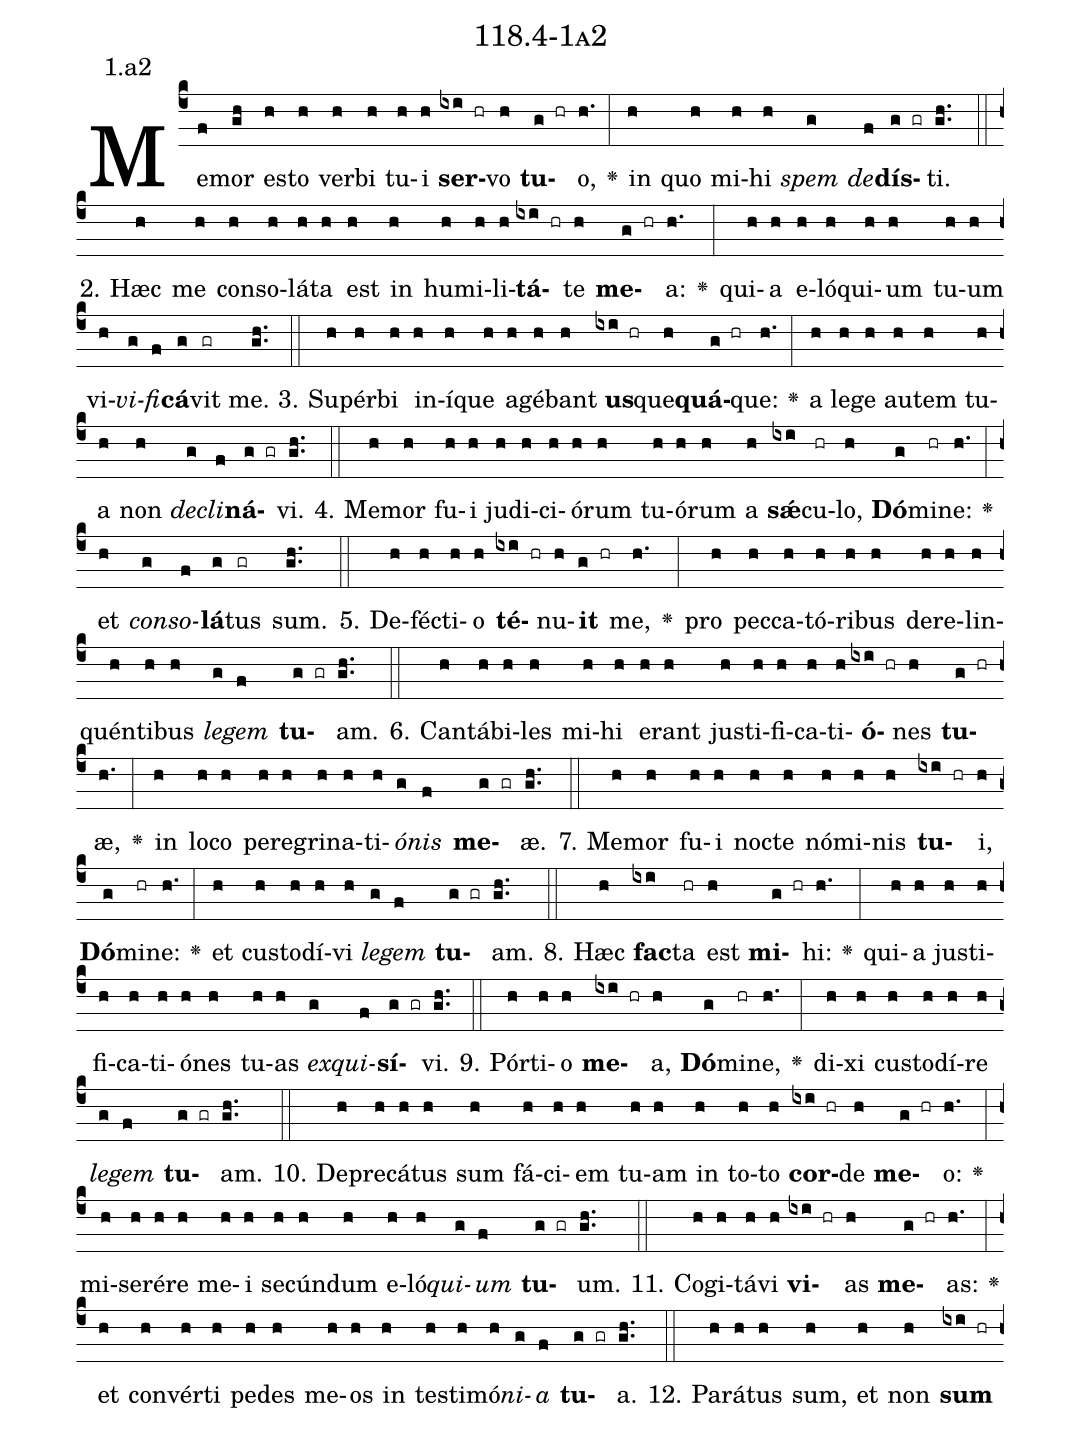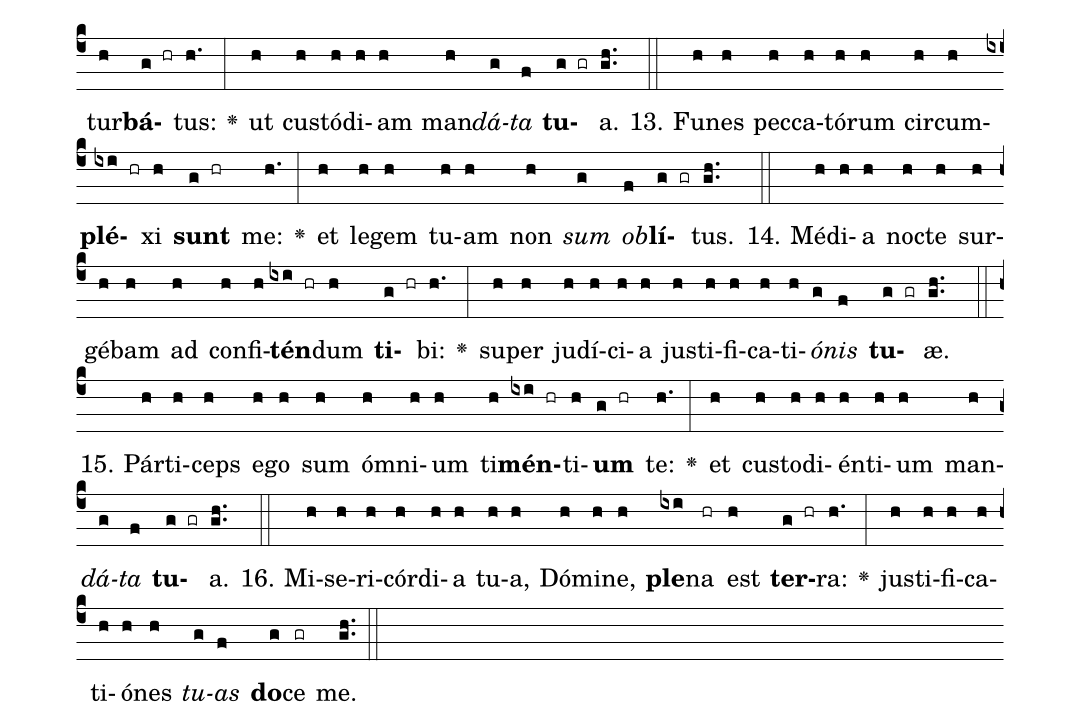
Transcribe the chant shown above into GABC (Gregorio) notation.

name: 118.4-1a2;
annotation: 1.a2;
%%
(c4)Me(f)mor(gh) es(h)to(h) ver(h)bi(h) tu(h)i(h) <b>ser</b>(ixi hr)vo(h) <b>tu</b>(g hr)o,(h.) <v>\greheightstar</v>(:) in(h) quo(h) mi(h)hi(h) <i>spem</i>(g) <i>de</i>(f)<b>dís</b>(g gr)ti.(gh..) (::)
2. Hæc(h) me(h) con(h)so(h)lá(h)ta(h) est(h) in(h) hu(h)mi(h)li(h)<b>tá</b>(ixi hr)te(h) <b>me</b>(g hr)a:(h.) <v>\greheightstar</v>(:) qui(h)a(h) e(h)ló(h)qui(h)um(h) tu(h)um(h) vi(h)<i>vi</i>(g)<i>fi</i>(f)<b>cá</b>(g)vit(gr) me.(gh..) (::)
3. Su(h)pér(h)bi(h) in(h)í(h)que(h) a(h)gé(h)bant(h) <b>us</b>(ixi hr)que(h)<b>quá</b>(g hr)que:(h.) <v>\greheightstar</v>(:) a(h) le(h)ge(h) au(h)tem(h) tu(h)a(h) non(h) <i>de</i>(g)<i>cli</i>(f)<b>ná</b>(g gr)vi.(gh..) (::)
4. Me(h)mor(h) fu(h)i(h) ju(h)di(h)ci(h)ó(h)rum(h) tu(h)ó(h)rum(h) a(h) <b>sǽ</b>(ixi)cu(hr)lo,(h) <b>Dó</b>(g)mi(hr)ne:(h.) <v>\greheightstar</v>(:) et(h) <i>con</i>(g)<i>so</i>(f)<b>lá</b>(g)tus(gr) sum.(gh..) (::)
5. De(h)féc(h)ti(h)o(h) <b>té</b>(ixi hr)nu(h)<b>it</b>(g hr) me,(h.) <v>\greheightstar</v>(:) pro(h) pec(h)ca(h)tó(h)ri(h)bus(h) de(h)re(h)lin(h)quén(h)ti(h)bus(h) <i>le</i>(g)<i>gem</i>(f) <b>tu</b>(g gr)am.(gh..) (::)
6. Can(h)tá(h)bi(h)les(h) mi(h)hi(h) e(h)rant(h) jus(h)ti(h)fi(h)ca(h)ti(h)<b>ó</b>(ixi hr)nes(h) <b>tu</b>(g hr)æ,(h.) <v>\greheightstar</v>(:) in(h) lo(h)co(h) per(h)e(h)gri(h)na(h)ti(h)<i>ó</i>(g)<i>nis</i>(f) <b>me</b>(g gr)æ.(gh..) (::)
7. Me(h)mor(h) fu(h)i(h) noc(h)te(h) nó(h)mi(h)nis(h) <b>tu</b>(ixi hr)i,(h) <b>Dó</b>(g)mi(hr)ne:(h.) <v>\greheightstar</v>(:) et(h) cus(h)to(h)dí(h)vi(h) <i>le</i>(g)<i>gem</i>(f) <b>tu</b>(g gr)am.(gh..) (::)
8. Hæc(h) <b>fac</b>(ixi)ta(hr) est(h) <b>mi</b>(g hr)hi:(h.) <v>\greheightstar</v>(:) qui(h)a(h) jus(h)ti(h)fi(h)ca(h)ti(h)ó(h)nes(h) tu(h)as(h) <i>ex</i>(g)<i>qui</i>(f)<b>sí</b>(g gr)vi.(gh..) (::)
9. Pór(h)ti(h)o(h) <b>me</b>(ixi hr)a,(h) <b>Dó</b>(g)mi(hr)ne,(h.) <v>\greheightstar</v>(:) di(h)xi(h) cus(h)to(h)dí(h)re(h) <i>le</i>(g)<i>gem</i>(f) <b>tu</b>(g gr)am.(gh..) (::)
10. De(h)pre(h)cá(h)tus(h) sum(h) fá(h)ci(h)em(h) tu(h)am(h) in(h) to(h)to(h) <b>cor</b>(ixi hr)de(h) <b>me</b>(g hr)o:(h.) <v>\greheightstar</v>(:) mi(h)se(h)ré(h)re(h) me(h)i(h) se(h)cún(h)dum(h) e(h)ló(h)<i>qui</i>(g)<i>um</i>(f) <b>tu</b>(g gr)um.(gh..) (::)
11. Co(h)gi(h)tá(h)vi(h) <b>vi</b>(ixi hr)as(h) <b>me</b>(g hr)as:(h.) <v>\greheightstar</v>(:) et(h) con(h)vér(h)ti(h) pe(h)des(h) me(h)os(h) in(h) tes(h)ti(h)mó(h)<i>ni</i>(g)<i>a</i>(f) <b>tu</b>(g gr)a.(gh..) (::)
12. Pa(h)rá(h)tus(h) sum,(h) et(h) non(h) <b>sum</b>(ixi hr) tur(h)<b>bá</b>(g hr)tus:(h.) <v>\greheightstar</v>(:) ut(h) cus(h)tó(h)di(h)am(h) man(h)<i>dá</i>(g)<i>ta</i>(f) <b>tu</b>(g gr)a.(gh..) (::)
13. Fu(h)nes(h) pec(h)ca(h)tó(h)rum(h) cir(h)cum(h)<b>plé</b>(ixi hr)xi(h) <b>sunt</b>(g hr) me:(h.) <v>\greheightstar</v>(:) et(h) le(h)gem(h) tu(h)am(h) non(h) <i>sum</i>(g) <i>ob</i>(f)<b>lí</b>(g gr)tus.(gh..) (::)
14. Mé(h)di(h)a(h) noc(h)te(h) sur(h)gé(h)bam(h) ad(h) con(h)fi(h)<b>tén</b>(ixi hr)dum(h) <b>ti</b>(g hr)bi:(h.) <v>\greheightstar</v>(:) su(h)per(h) ju(h)dí(h)ci(h)a(h) jus(h)ti(h)fi(h)ca(h)ti(h)<i>ó</i>(g)<i>nis</i>(f) <b>tu</b>(g gr)æ.(gh..) (::)
15. Pár(h)ti(h)ceps(h) e(h)go(h) sum(h) óm(h)ni(h)um(h) ti(h)<b>mén</b>(ixi hr)ti(h)<b>um</b>(g hr) te:(h.) <v>\greheightstar</v>(:) et(h) cus(h)to(h)di(h)én(h)ti(h)um(h) man(h)<i>dá</i>(g)<i>ta</i>(f) <b>tu</b>(g gr)a.(gh..) (::)
16. Mi(h)se(h)ri(h)cór(h)di(h)a(h) tu(h)a,(h) Dó(h)mi(h)ne,(h) <b>ple</b>(ixi)na(hr) est(h) <b>ter</b>(g hr)ra:(h.) <v>\greheightstar</v>(:) jus(h)ti(h)fi(h)ca(h)ti(h)ó(h)nes(h) <i>tu</i>(g)<i>as</i>(f) <b>do</b>(g)ce(gr) me.(gh..) (::)
